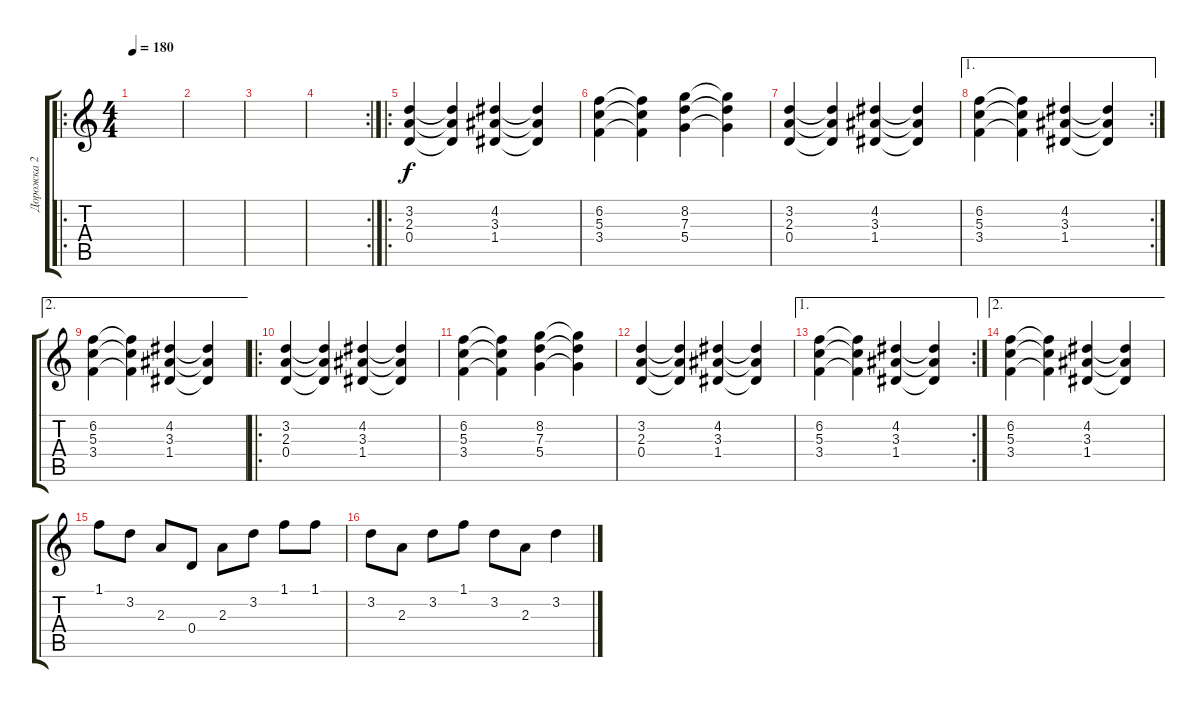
\track ("Дорожка 2" "Дорожка 2") {instrument distortionguitar}
\staff {score tabs}
\tuning (E4 B3 G3 D3 A2 E2) {hide}
\ro
\ts (4 4)
\tempo 180
\clef g2
\ks c
|
|
|
\rc 2
|
\ro
(3.2 2.3 0.4).4 (3.2{t} 2.3{t} 0.4{t}).4 (4.2 3.3 1.4).4 (4.2{t} 3.3{t} 1.4{t}).4 |
(6.2 5.3 3.4).4 (6.2{t} 5.3{t} 3.4{t}).4 (8.2 7.3 5.4).4 (8.2{t} 7.3{t} 5.4{t}).4 |
(3.2 2.3 0.4).4 (3.2{t} 2.3{t} 0.4{t}).4 (4.2 3.3 1.4).4 (4.2{t} 3.3{t} 1.4{t}).4 |
\ae 1
\rc 2
(6.2 5.3 3.4).4 (6.2{t} 5.3{t} 3.4{t}).4 (4.2 3.3 1.4).4 (4.2{t} 3.3{t} 1.4{t}).4 |
\ae 2
(6.2 5.3 3.4).4 (6.2{t} 5.3{t} 3.4{t}).4 (4.2 3.3 1.4).4 (4.2{t} 3.3{t} 1.4{t}).4 |
\ro
(3.2 2.3 0.4).4 (3.2{t} 2.3{t} 0.4{t}).4 (4.2 3.3 1.4).4 (4.2{t} 3.3{t} 1.4{t}).4 |
(6.2 5.3 3.4).4 (6.2{t} 5.3{t} 3.4{t}).4 (8.2 7.3 5.4).4 (8.2{t} 7.3{t} 5.4{t}).4 |
(3.2 2.3 0.4).4 (3.2{t} 2.3{t} 0.4{t}).4 (4.2 3.3 1.4).4 (4.2{t} 3.3{t} 1.4{t}).4 |
\ae 1
\rc 2
(6.2 5.3 3.4).4 (6.2{t} 5.3{t} 3.4{t}).4 (4.2 3.3 1.4).4 (4.2{t} 3.3{t} 1.4{t}).4 |
\ae 2
(6.2 5.3 3.4).4 (6.2{t} 5.3{t} 3.4{t}).4 (4.2 3.3 1.4).4 (4.2{t} 3.3{t} 1.4{t}).4 |
1.1.8 3.2.8 2.3.8 0.4.8 2.3.8 3.2.8 1.1.8 1.1.8 |
3.2.8 2.3.8 3.2.8 1.1.8 3.2.8 2.3.8 3.2.4
